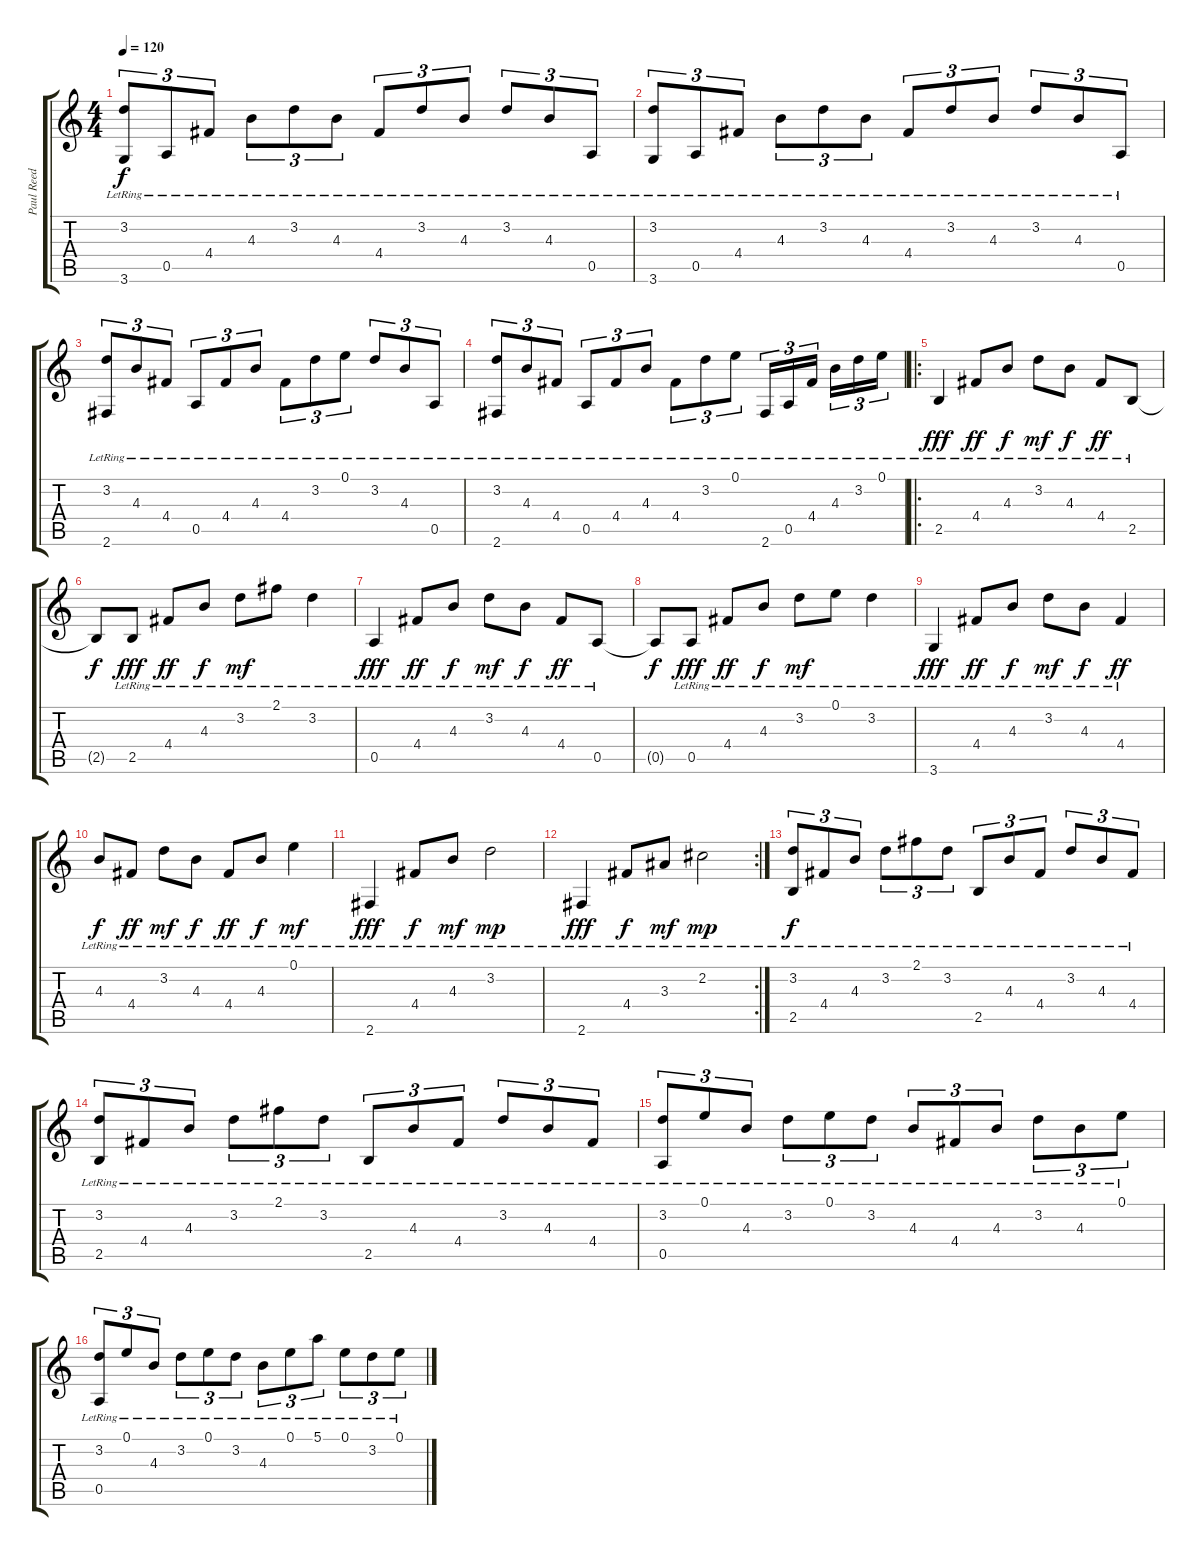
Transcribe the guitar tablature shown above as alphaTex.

\track ("Paul Reed Smith Custom 22" "Paul Reed ") {instrument electricguitarmuted}
\staff {score tabs}
\tuning (E4 B3 G3 D3 A2 E2) {hide}
\ts (4 4)
\tempo 120
\clef g2
\ks c
(3.2{lr} 3.6{lr}).8{tu (3 2) dy f} 0.5{lr}.8{tu (3 2)} 4.4{lr}.8{tu (3 2)} 4.3{lr}.8{tu (3 2)} 3.2{lr}.8{tu (3 2)} 4.3{lr}.8{tu (3 2)} 4.4{lr}.8{tu (3 2)} 3.2{lr}.8{tu (3 2)} 4.3{lr}.8{tu (3 2)} 3.2{lr}.8{tu (3 2)} 4.3{lr}.8{tu (3 2)} 0.5{lr}.8{tu (3 2)} |
(3.2{lr} 3.6{lr}).8{tu (3 2)} 0.5{lr}.8{tu (3 2)} 4.4{lr}.8{tu (3 2)} 4.3{lr}.8{tu (3 2)} 3.2{lr}.8{tu (3 2)} 4.3{lr}.8{tu (3 2)} 4.4{lr}.8{tu (3 2)} 3.2{lr}.8{tu (3 2)} 4.3{lr}.8{tu (3 2)} 3.2{lr}.8{tu (3 2)} 4.3{lr}.8{tu (3 2)} 0.5{lr}.8{tu (3 2)} |
(3.2{lr} 2.6{lr}).8{tu (3 2)} 4.3{lr}.8{tu (3 2)} 4.4{lr}.8{tu (3 2)} 0.5{lr}.8{tu (3 2)} 4.4{lr}.8{tu (3 2)} 4.3{lr}.8{tu (3 2)} 4.4{lr}.8{tu (3 2)} 3.2{lr}.8{tu (3 2)} 0.1{lr}.8{tu (3 2)} 3.2{lr}.8{tu (3 2)} 4.3{lr}.8{tu (3 2)} 0.5{lr}.8{tu (3 2)} |
(3.2{lr} 2.6{lr}).8{tu (3 2)} 4.3{lr}.8{tu (3 2)} 4.4{lr}.8{tu (3 2)} 0.5{lr}.8{tu (3 2)} 4.4{lr}.8{tu (3 2)} 4.3{lr}.8{tu (3 2)} 4.4{lr}.8{tu (3 2)} 3.2{lr}.8{tu (3 2)} 0.1{lr}.8{tu (3 2)} 2.6{lr}.16{tu (3 2)} 0.5{lr}.16{tu (3 2)} 4.4{lr}.16{tu (3 2)} 4.3{lr}.16{tu (3 2)} 3.2{lr}.16{tu (3 2)} 0.1{lr}.16{tu (3 2)} |
\ro
2.5{lr}.4{dy fff} 4.4{lr}.8{dy ff} 4.3{lr}.8{dy f} 3.2{lr}.8{dy mf} 4.3{lr}.8{dy f} 4.4{lr}.8{dy ff} 2.5{lr}.8 |
2.5{t}.8{dy f} 2.5{lr}.8{dy fff} 4.4{lr}.8{dy ff} 4.3{lr}.8{dy f} 3.2{lr}.8{dy mf} 2.1{lr}.8 3.2{lr}.4 |
0.5{lr}.4{dy fff} 4.4{lr}.8{dy ff} 4.3{lr}.8{dy f} 3.2{lr}.8{dy mf} 4.3{lr}.8{dy f} 4.4{lr}.8{dy ff} 0.5{lr}.8 |
0.5{t}.8{dy f} 0.5{lr}.8{dy fff} 4.4{lr}.8{dy ff} 4.3{lr}.8{dy f} 3.2{lr}.8{dy mf} 0.1{lr}.8 3.2{lr}.4 |
3.6{lr}.4{dy fff} 4.4{lr}.8{dy ff} 4.3{lr}.8{dy f} 3.2{lr}.8{dy mf} 4.3{lr}.8{dy f} 4.4{lr}.4{dy ff} |
4.3{lr}.8{dy f} 4.4{lr}.8{dy ff} 3.2{lr}.8{dy mf} 4.3{lr}.8{dy f} 4.4{lr}.8{dy ff} 4.3{lr}.8{dy f} 0.1{lr}.4{dy mf} |
2.6{lr}.4{dy fff} 4.4{lr}.8{dy f} 4.3{lr}.8{dy mf} 3.2{lr}.2{dy mp} |
\rc 2
2.6{lr}.4{dy fff} 4.4{lr}.8{dy f} 3.3{lr}.8{dy mf} 2.2{lr}.2{dy mp} |
(3.2{lr} 2.5{lr}).8{tu (3 2) dy f volume 12 balance 8} 4.4{lr}.8{tu (3 2)} 4.3{lr}.8{tu (3 2)} 3.2{lr}.8{tu (3 2)} 2.1{lr}.8{tu (3 2)} 3.2{lr}.8{tu (3 2)} 2.5{lr}.8{tu (3 2)} 4.3{lr}.8{tu (3 2)} 4.4{lr}.8{tu (3 2)} 3.2{lr}.8{tu (3 2)} 4.3{lr}.8{tu (3 2)} 4.4{lr}.8{tu (3 2)} |
(3.2{lr} 2.5{lr}).8{tu (3 2)} 4.4{lr}.8{tu (3 2)} 4.3{lr}.8{tu (3 2)} 3.2{lr}.8{tu (3 2)} 2.1{lr}.8{tu (3 2)} 3.2{lr}.8{tu (3 2)} 2.5{lr}.8{tu (3 2)} 4.3{lr}.8{tu (3 2)} 4.4{lr}.8{tu (3 2)} 3.2{lr}.8{tu (3 2)} 4.3{lr}.8{tu (3 2)} 4.4{lr}.8{tu (3 2)} |
(3.2{lr} 0.5{lr}).8{tu (3 2)} 0.1{lr}.8{tu (3 2)} 4.3{lr}.8{tu (3 2)} 3.2{lr}.8{tu (3 2)} 0.1{lr}.8{tu (3 2)} 3.2{lr}.8{tu (3 2)} 4.3{lr}.8{tu (3 2)} 4.4{lr}.8{tu (3 2)} 4.3{lr}.8{tu (3 2)} 3.2{lr}.8{tu (3 2)} 4.3{lr}.8{tu (3 2)} 0.1{lr}.8{tu (3 2)} |
(3.2{lr} 0.5{lr}).8{tu (3 2)} 0.1{lr}.8{tu (3 2)} 4.3{lr}.8{tu (3 2)} 3.2{lr}.8{tu (3 2)} 0.1{lr}.8{tu (3 2)} 3.2{lr}.8{tu (3 2)} 4.3{lr}.8{tu (3 2)} 0.1{lr}.8{tu (3 2)} 5.1{lr}.8{tu (3 2)} 0.1{lr}.8{tu (3 2)} 3.2{lr}.8{tu (3 2)} 0.1{lr}.8{tu (3 2)}
